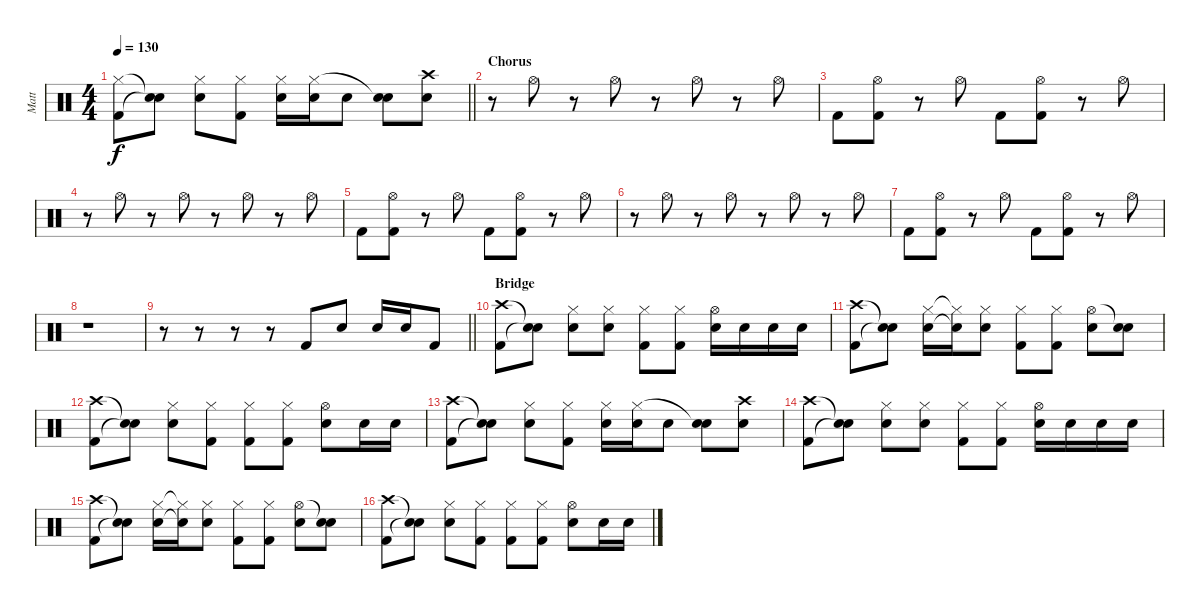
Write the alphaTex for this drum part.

\track ("Matt" "Matt") {instrument percussion}
\staff {score}
\articulation defaults
\ts (4 4)
\tempo 130
\clef neutral
\barLineRight lightlight
\ks c
("Kick (hit) 2" "Hi-Hat (closed)").8{dy f} ("Snare (hit)"{t} "Snare (hit)"{t}).8 ("Snare (hit) 2" "Hi-Hat (closed)").8 ("Kick (hit) 2" "Hi-Hat (closed)").8 ("Snare (hit) 2" "Hi-Hat (closed)").16 ("Snare (hit) 2" "Hi-Hat (closed)").16 "Snare (hit) 2".8 ("Snare (hit) 2" "Snare (hit)"{t}).8 ("Snare (hit) 2" "Crash high (hit)").8 |
\section ("" "Chorus")
r.8 "Hi-Hat (open)".8 r.8 "Hi-Hat (open)".8 r.8 "Hi-Hat (open)".8 r.8 "Hi-Hat (open)".8 |
"Kick (hit) 2".8 ("Hi-Hat (open)" "Kick (hit) 2").8 r.8 "Hi-Hat (open)".8 "Kick (hit) 2".8 ("Hi-Hat (open)" "Kick (hit) 2").8 r.8 "Hi-Hat (open)".8 |
r.8 "Hi-Hat (open)".8 r.8 "Hi-Hat (open)".8 r.8 "Hi-Hat (open)".8 r.8 "Hi-Hat (open)".8 |
"Kick (hit) 2".8 ("Hi-Hat (open)" "Kick (hit) 2").8 r.8 "Hi-Hat (open)".8 "Kick (hit) 2".8 ("Hi-Hat (open)" "Kick (hit) 2").8 r.8 "Hi-Hat (open)".8 |
r.8 "Hi-Hat (open)".8 r.8 "Hi-Hat (open)".8 r.8 "Hi-Hat (open)".8 r.8 "Hi-Hat (open)".8 |
"Kick (hit) 2".8 ("Hi-Hat (open)" "Kick (hit) 2").8 r.8 "Hi-Hat (open)".8 "Kick (hit) 2".8 ("Hi-Hat (open)" "Kick (hit) 2").8 r.8 "Hi-Hat (open)".8 |
r.1 |
\barLineRight lightlight
r.8 r.8 r.8 r.8 "Kick (hit) 2".8 "Snare (hit) 2".8 "Snare (hit) 2".16 "Snare (hit) 2".16 "Kick (hit) 2".8 |
\section ("" "Bridge")
("Kick (hit) 2" "Crash high (hit)").8 ("Snare (hit)"{t} "Snare (hit)"{t}).8 ("Snare (hit) 2" "Hi-Hat (closed)").8 ("Snare (hit) 2" "Hi-Hat (closed)").8 ("Kick (hit) 2" "Hi-Hat (closed)").8 ("Kick (hit) 2" "Hi-Hat (closed)").8 ("Snare (hit) 2" "Hi-Hat (open)").16 "Snare (hit) 2".16 "Snare (hit) 2".16 "Snare (hit) 2".16 |
("Kick (hit) 2" "Crash high (hit)").8 ("Snare (hit)"{t} "Snare (hit)"{t}).8 ("Snare (hit) 2" "Hi-Hat (closed)").16 ("Snare (hit) 2"{t} "Hi-Hat (closed)"{t}).16 ("Snare (hit) 2" "Hi-Hat (closed)").8 ("Kick (hit) 2" "Hi-Hat (closed)").8 ("Kick (hit) 2" "Hi-Hat (closed)").8 ("Snare (hit) 2" "Hi-Hat (open)").8 ("Snare (hit) 2" "Snare (hit)"{t}).8 |
("Kick (hit) 2" "Crash high (hit)").8 ("Snare (hit)"{t} "Snare (hit)"{t}).8 ("Snare (hit) 2" "Hi-Hat (closed)").8 ("Kick (hit) 2" "Hi-Hat (closed)").8 ("Kick (hit) 2" "Hi-Hat (closed)").8 ("Kick (hit) 2" "Hi-Hat (closed)").8 ("Snare (hit) 2" "Hi-Hat (open)").8 "Snare (hit) 2".16 "Snare (hit) 2".16 |
("Kick (hit) 2" "Crash high (hit)").8 ("Snare (hit)"{t} "Snare (hit)"{t}).8 ("Snare (hit) 2" "Hi-Hat (closed)").8 ("Kick (hit) 2" "Hi-Hat (closed)").8 ("Snare (hit) 2" "Hi-Hat (closed)").16 ("Snare (hit) 2" "Hi-Hat (closed)").16 "Snare (hit) 2".8 ("Snare (hit) 2" "Snare (hit)"{t}).8 ("Snare (hit) 2" "Crash high (hit)").8 |
("Kick (hit) 2" "Crash high (hit)").8 ("Snare (hit)"{t} "Snare (hit)"{t}).8 ("Snare (hit) 2" "Hi-Hat (closed)").8 ("Snare (hit) 2" "Hi-Hat (closed)").8 ("Kick (hit) 2" "Hi-Hat (closed)").8 ("Kick (hit) 2" "Hi-Hat (closed)").8 ("Snare (hit) 2" "Hi-Hat (open)").16 "Snare (hit) 2".16 "Snare (hit) 2".16 "Snare (hit) 2".16 |
("Kick (hit) 2" "Crash high (hit)").8 ("Snare (hit)"{t} "Snare (hit)"{t}).8 ("Snare (hit) 2" "Hi-Hat (closed)").16 ("Snare (hit) 2"{t} "Hi-Hat (closed)"{t}).16 ("Snare (hit) 2" "Hi-Hat (closed)").8 ("Kick (hit) 2" "Hi-Hat (closed)").8 ("Kick (hit) 2" "Hi-Hat (closed)").8 ("Snare (hit) 2" "Hi-Hat (open)").8 ("Snare (hit) 2" "Snare (hit)"{t}).8 |
("Kick (hit) 2" "Crash high (hit)").8 ("Snare (hit)"{t} "Snare (hit)"{t}).8 ("Snare (hit) 2" "Hi-Hat (closed)").8 ("Kick (hit) 2" "Hi-Hat (closed)").8 ("Kick (hit) 2" "Hi-Hat (closed)").8 ("Kick (hit) 2" "Hi-Hat (closed)").8 ("Snare (hit) 2" "Hi-Hat (open)").8 "Snare (hit) 2".16 "Snare (hit) 2".16
